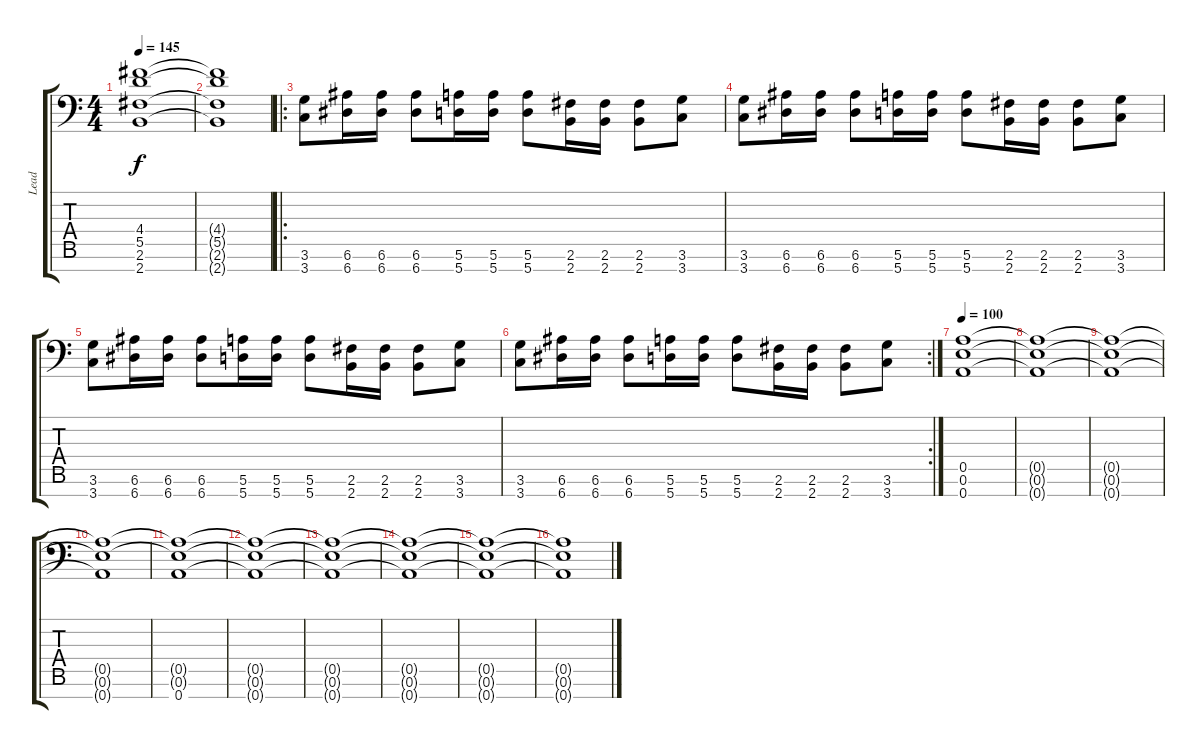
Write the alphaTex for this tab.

\track ("Lead" "Lead") {instrument distortionguitar}
\staff {score tabs}
\tuning (E4 B3 G3 D3 A2 E2 A1) {hide}
\ts (4 4)
\tempo 145
\clef f4
\ks c
(4.4 5.5 2.6 2.7).1{dy f} |
(4.4{t} 5.5{t} 2.6{t} 2.7{t}).1 |
\ro
(3.6 3.7).8 (6.6 6.7).16 (6.6 6.7).16 (6.6 6.7).8 (5.6 5.7).16 (5.6 5.7).16 (5.6 5.7).8 (2.6 2.7).16 (2.6 2.7).16 (2.6 2.7).8 (3.6 3.7).8 |
(3.6 3.7).8 (6.6 6.7).16 (6.6 6.7).16 (6.6 6.7).8 (5.6 5.7).16 (5.6 5.7).16 (5.6 5.7).8 (2.6 2.7).16 (2.6 2.7).16 (2.6 2.7).8 (3.6 3.7).8 |
(3.6 3.7).8 (6.6 6.7).16 (6.6 6.7).16 (6.6 6.7).8 (5.6 5.7).16 (5.6 5.7).16 (5.6 5.7).8 (2.6 2.7).16 (2.6 2.7).16 (2.6 2.7).8 (3.6 3.7).8 |
\rc 2
(3.6 3.7).8 (6.6 6.7).16 (6.6 6.7).16 (6.6 6.7).8 (5.6 5.7).16 (5.6 5.7).16 (5.6 5.7).8 (2.6 2.7).16 (2.6 2.7).16 (2.6 2.7).8 (3.6 3.7).8 |
\tempo 100
(0.5 0.6 0.7).1 |
(0.5{t} 0.6{t} 0.7{t}).1 |
(0.5{t} 0.6{t} 0.7{t}).1 |
(0.5{t} 0.6{t} 0.7{t}).1 |
(0.5{t} 0.6{t} 0.7).1 |
(0.5{t} 0.6{t} 0.7{t}).1 |
(0.5{t} 0.6{t} 0.7{t}).1 |
(0.5{t} 0.6{t} 0.7{t}).1 |
(0.5{t} 0.6{t} 0.7{t}).1 |
(0.5{t} 0.6{t} 0.7{t}).1
